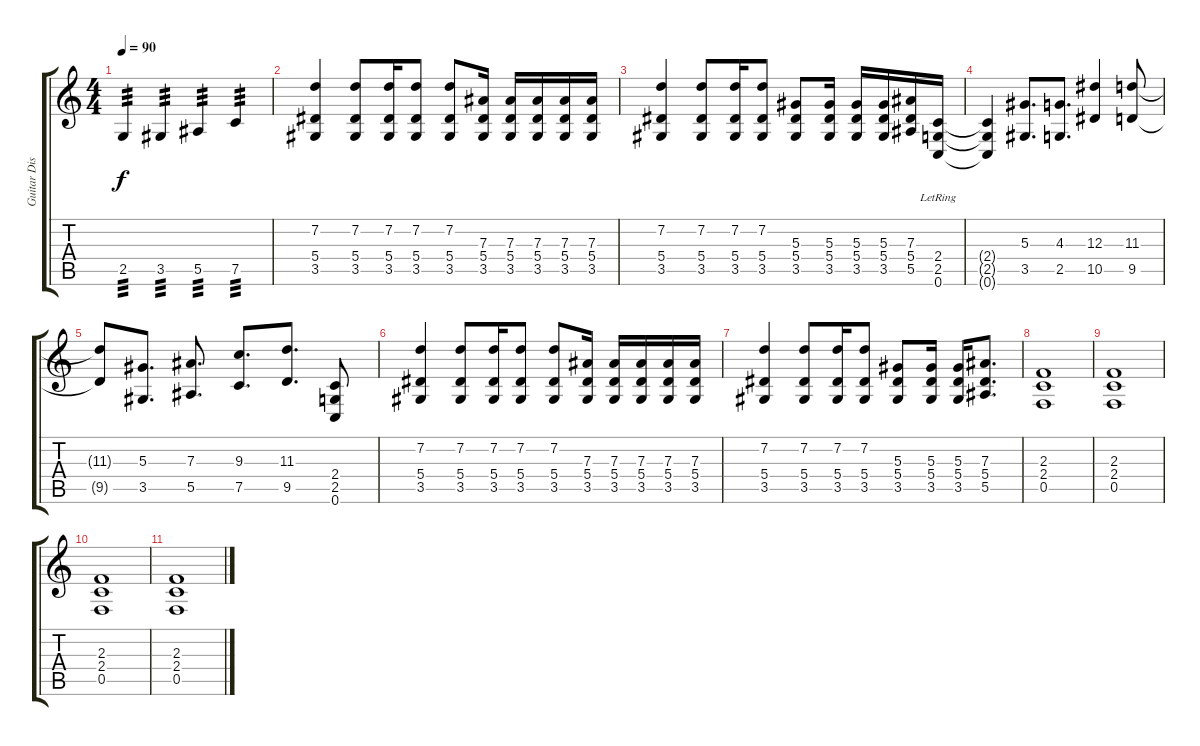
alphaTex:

\track ("Guitar Dist 1" "Guitar Dis") {instrument overdrivenguitar}
\staff {score tabs}
\tuning (C4 G3 Eb3 Bb2 F2 C2) {hide}
\ts (4 4)
\tempo 90
\clef g2
\ks c
2.5.4{tp 3 dy f} 3.5.4{tp 3} 5.5.4{tp 3} 7.5.4{tp 3} |
(7.2 5.4 3.5).4 (7.2 5.4 3.5).8 (7.2 5.4 3.5).16 (7.2 5.4 3.5).8 (7.2 5.4 3.5).8 (7.3 5.4 3.5).16 (7.3 5.4 3.5).16 (7.3 5.4 3.5).16 (7.3 5.4 3.5).16 (7.3 5.4 3.5).16 |
(7.2 5.4 3.5).4 (7.2 5.4 3.5).8 (7.2 5.4 3.5).16 (7.2 5.4 3.5).8 (5.3 5.4 3.5).8 (5.3 5.4 3.5).16 (5.3 5.4 3.5).16 (5.3 5.4 3.5).16 (7.3 5.4 5.5).16 (2.4{lr} 2.5{lr} 0.6).16 |
(2.4{t} 2.5{t} 0.6{t}).4 (5.3 3.5).8{d} (4.3 2.5).8{d} (12.3 10.5).4 (11.3 9.5).8 |
(11.3{t} 9.5{t}).8 (5.3 3.5).8{d} (7.3 5.5).8{d} (9.3 7.5).8{d} (11.3 9.5).8{d} (2.4 2.5 0.6).8 |
(7.2 5.4 3.5).4 (7.2 5.4 3.5).8 (7.2 5.4 3.5).16 (7.2 5.4 3.5).8 (7.2 5.4 3.5).8 (7.3 5.4 3.5).16 (7.3 5.4 3.5).16 (7.3 5.4 3.5).16 (7.3 5.4 3.5).16 (7.3 5.4 3.5).16 |
(7.2 5.4 3.5).4 (7.2 5.4 3.5).8 (7.2 5.4 3.5).16 (7.2 5.4 3.5).8 (5.3 5.4 3.5).8 (5.3 5.4 3.5).16 (5.3 5.4 3.5).16 (7.3 5.4 5.5).8{d} |
(2.3 2.4 0.5).1 |
(2.3 2.4 0.5).1 |
(2.3 2.4 0.5).1 |
(2.3 2.4 0.5).1
